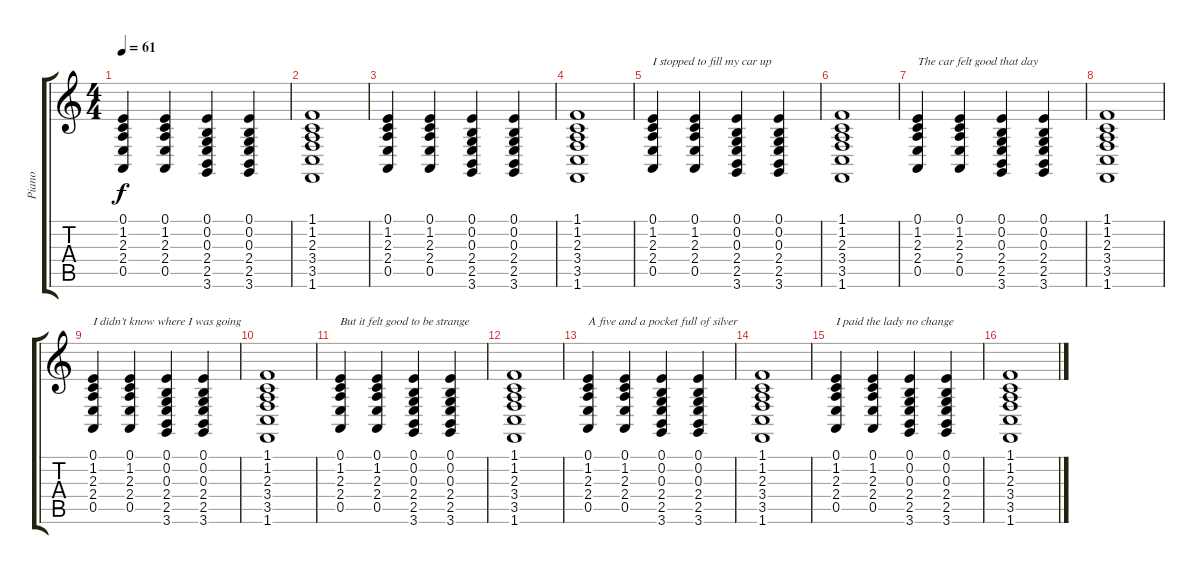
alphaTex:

\track ("Piano" "Piano") {instrument acousticgrandpiano}
\staff {score tabs}
\tuning (E4 B3 G3 D3 A2 E2) {hide}
\ts (4 4)
\tempo 61
\clef g2
\ks c
(0.1 1.2 2.3 2.4 0.5).4{dy f instrument acousticgrandpiano} (0.1 1.2 2.3 2.4 0.5).4 (0.1 0.2 0.3 2.4 2.5 3.6).4 (0.1 0.2 0.3 2.4 2.5 3.6).4 |
(1.1 1.2 2.3 3.4 3.5 1.6).1 |
(0.1 1.2 2.3 2.4 0.5).4 (0.1 1.2 2.3 2.4 0.5).4 (0.1 0.2 0.3 2.4 2.5 3.6).4 (0.1 0.2 0.3 2.4 2.5 3.6).4 |
(1.1 1.2 2.3 3.4 3.5 1.6).1 |
(0.1 1.2 2.3 2.4 0.5).4{txt "I stopped to fill my car up"} (0.1 1.2 2.3 2.4 0.5).4 (0.1 0.2 0.3 2.4 2.5 3.6).4 (0.1 0.2 0.3 2.4 2.5 3.6).4 |
(1.1 1.2 2.3 3.4 3.5 1.6).1 |
(0.1 1.2 2.3 2.4 0.5).4{txt "The car felt good that day"} (0.1 1.2 2.3 2.4 0.5).4 (0.1 0.2 0.3 2.4 2.5 3.6).4 (0.1 0.2 0.3 2.4 2.5 3.6).4 |
(1.1 1.2 2.3 3.4 3.5 1.6).1 |
(0.1 1.2 2.3 2.4 0.5).4{txt "I didn’t know where I was going"} (0.1 1.2 2.3 2.4 0.5).4 (0.1 0.2 0.3 2.4 2.5 3.6).4 (0.1 0.2 0.3 2.4 2.5 3.6).4 |
(1.1 1.2 2.3 3.4 3.5 1.6).1 |
(0.1 1.2 2.3 2.4 0.5).4{txt "But it felt good to be strange"} (0.1 1.2 2.3 2.4 0.5).4 (0.1 0.2 0.3 2.4 2.5 3.6).4 (0.1 0.2 0.3 2.4 2.5 3.6).4 |
(1.1 1.2 2.3 3.4 3.5 1.6).1 |
(0.1 1.2 2.3 2.4 0.5).4{txt "A five and a pocket full of silver"} (0.1 1.2 2.3 2.4 0.5).4 (0.1 0.2 0.3 2.4 2.5 3.6).4 (0.1 0.2 0.3 2.4 2.5 3.6).4 |
(1.1 1.2 2.3 3.4 3.5 1.6).1 |
(0.1 1.2 2.3 2.4 0.5).4{txt "I paid the lady no change"} (0.1 1.2 2.3 2.4 0.5).4 (0.1 0.2 0.3 2.4 2.5 3.6).4 (0.1 0.2 0.3 2.4 2.5 3.6).4 |
(1.1 1.2 2.3 3.4 3.5 1.6).1
